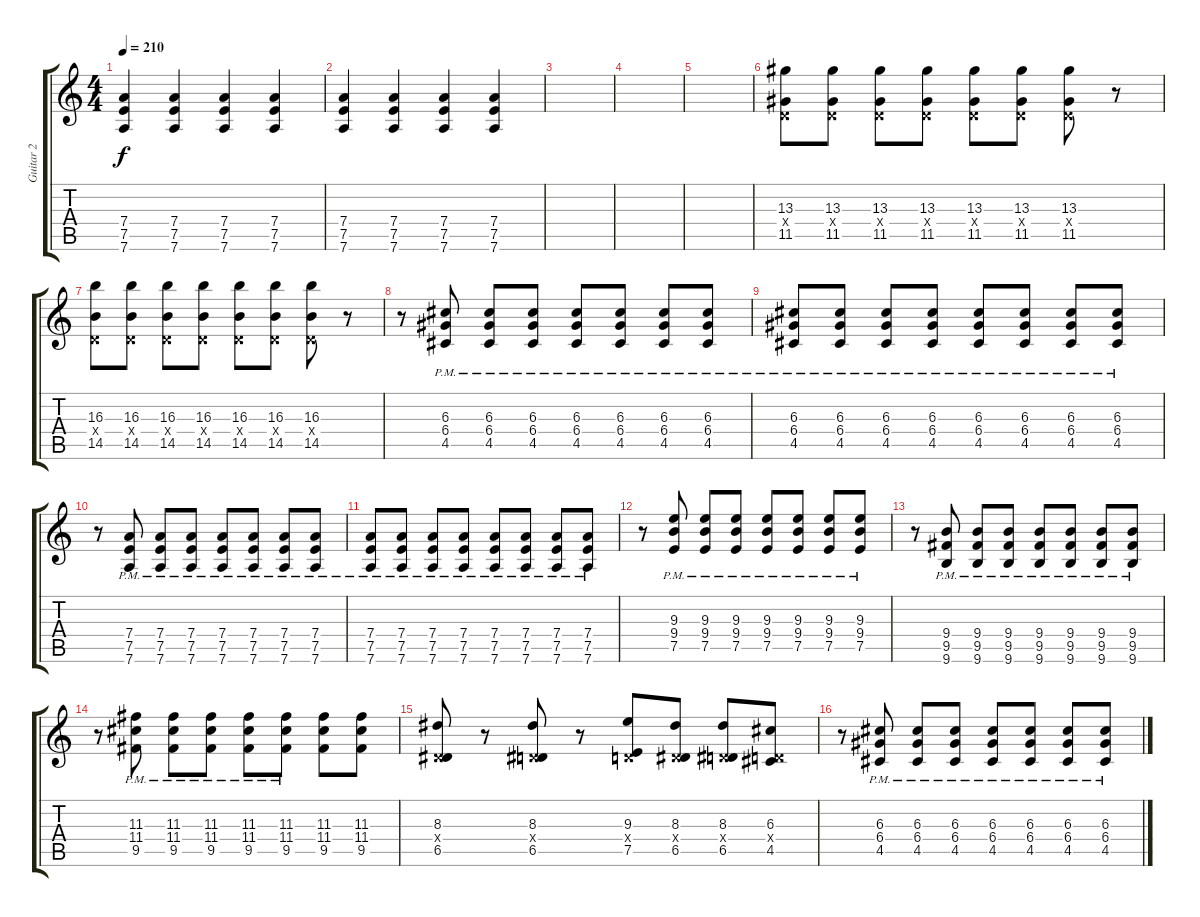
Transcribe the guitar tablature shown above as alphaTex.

\track ("Guitar 2" "Guitar 2") {instrument overdrivenguitar}
\staff {score tabs}
\tuning (E4 B3 G3 D3 A2 D2) {hide}
\ts (4 4)
\tempo 210
\clef g2
\ks c
(7.4 7.5 7.6).4{dy f} (7.4 7.5 7.6).4 (7.4 7.5 7.6).4 (7.4 7.5 7.6).4 |
(7.4 7.5 7.6).4 (7.4 7.5 7.6).4 (7.4 7.5 7.6).4 (7.4 7.5 7.6).4 |
|
|
|
(13.3 0.4{x} 11.5).8 (13.3 0.4{x} 11.5).8 (13.3 0.4{x} 11.5).8 (13.3 0.4{x} 11.5).8 (13.3 0.4{x} 11.5).8 (13.3 0.4{x} 11.5).8 (13.3 0.4{x} 11.5).8 r.8 |
(16.3 0.4{x} 14.5).8 (16.3 0.4{x} 14.5).8 (16.3 0.4{x} 14.5).8 (16.3 0.4{x} 14.5).8 (16.3 0.4{x} 14.5).8 (16.3 0.4{x} 14.5).8 (16.3 0.4{x} 14.5).8 r.8 |
r.8 (6.3{pm} 6.4{pm} 4.5{pm}).8 (6.3{pm} 6.4{pm} 4.5{pm}).8 (6.3{pm} 6.4{pm} 4.5{pm}).8 (6.3{pm} 6.4{pm} 4.5{pm}).8 (6.3{pm} 6.4{pm} 4.5{pm}).8 (6.3{pm} 6.4{pm} 4.5{pm}).8 (6.3{pm} 6.4{pm} 4.5{pm}).8 |
(6.3{pm} 6.4{pm} 4.5{pm}).8 (6.3{pm} 6.4{pm} 4.5{pm}).8 (6.3{pm} 6.4{pm} 4.5{pm}).8 (6.3{pm} 6.4{pm} 4.5{pm}).8 (6.3{pm} 6.4{pm} 4.5{pm}).8 (6.3{pm} 6.4{pm} 4.5{pm}).8 (6.3{pm} 6.4{pm} 4.5{pm}).8 (6.3{pm} 6.4{pm} 4.5{pm}).8 |
r.8 (7.4{pm} 7.5{pm} 7.6{pm}).8 (7.4{pm} 7.5{pm} 7.6{pm}).8 (7.4{pm} 7.5{pm} 7.6{pm}).8 (7.4{pm} 7.5{pm} 7.6{pm}).8 (7.4{pm} 7.5{pm} 7.6{pm}).8 (7.4{pm} 7.5{pm} 7.6{pm}).8 (7.4{pm} 7.5{pm} 7.6{pm}).8 |
(7.4{pm} 7.5{pm} 7.6{pm}).8 (7.4{pm} 7.5{pm} 7.6{pm}).8 (7.4{pm} 7.5{pm} 7.6{pm}).8 (7.4{pm} 7.5{pm} 7.6{pm}).8 (7.4{pm} 7.5{pm} 7.6{pm}).8 (7.4{pm} 7.5{pm} 7.6{pm}).8 (7.4{pm} 7.5{pm} 7.6{pm}).8 (7.4{pm} 7.5{pm} 7.6{pm}).8 |
r.8 (9.3{pm} 9.4{pm} 7.5{pm}).8 (9.3{pm} 9.4{pm} 7.5{pm}).8 (9.3{pm} 9.4{pm} 7.5{pm}).8 (9.3{pm} 9.4{pm} 7.5{pm}).8 (9.3{pm} 9.4{pm} 7.5{pm}).8 (9.3{pm} 9.4{pm} 7.5{pm}).8 (9.3{pm} 9.4{pm} 7.5{pm}).8 |
r.8 (9.4{pm} 9.5{pm} 9.6{pm}).8 (9.4{pm} 9.5{pm} 9.6{pm}).8 (9.4{pm} 9.5{pm} 9.6{pm}).8 (9.4{pm} 9.5{pm} 9.6{pm}).8 (9.4{pm} 9.5{pm} 9.6{pm}).8 (9.4{pm} 9.5{pm} 9.6{pm}).8 (9.4{pm} 9.5{pm} 9.6{pm}).8 |
r.8 (11.3{pm} 11.4{pm} 9.5{pm}).8 (11.3{pm} 11.4{pm} 9.5{pm}).8 (11.3{pm} 11.4{pm} 9.5{pm}).8 (11.3{pm} 11.4{pm} 9.5{pm}).8 (11.3{pm} 11.4{pm} 9.5{pm}).8 (11.3 11.4 9.5).8 (11.3 11.4 9.5).8 |
(8.3 0.4{x} 6.5).8 r.8 (8.3 0.4{x} 6.5).8 r.8 (9.3 0.4{x} 7.5).8 (8.3 0.4{x} 6.5).8 (8.3 0.4{x} 6.5).8 (6.3 0.4{x} 4.5).8 |
r.8 (6.3{pm} 6.4{pm} 4.5{pm}).8 (6.3{pm} 6.4{pm} 4.5{pm}).8 (6.3{pm} 6.4{pm} 4.5{pm}).8 (6.3{pm} 6.4{pm} 4.5{pm}).8 (6.3{pm} 6.4{pm} 4.5{pm}).8 (6.3{pm} 6.4{pm} 4.5{pm}).8 (6.3{pm} 6.4{pm} 4.5{pm}).8
